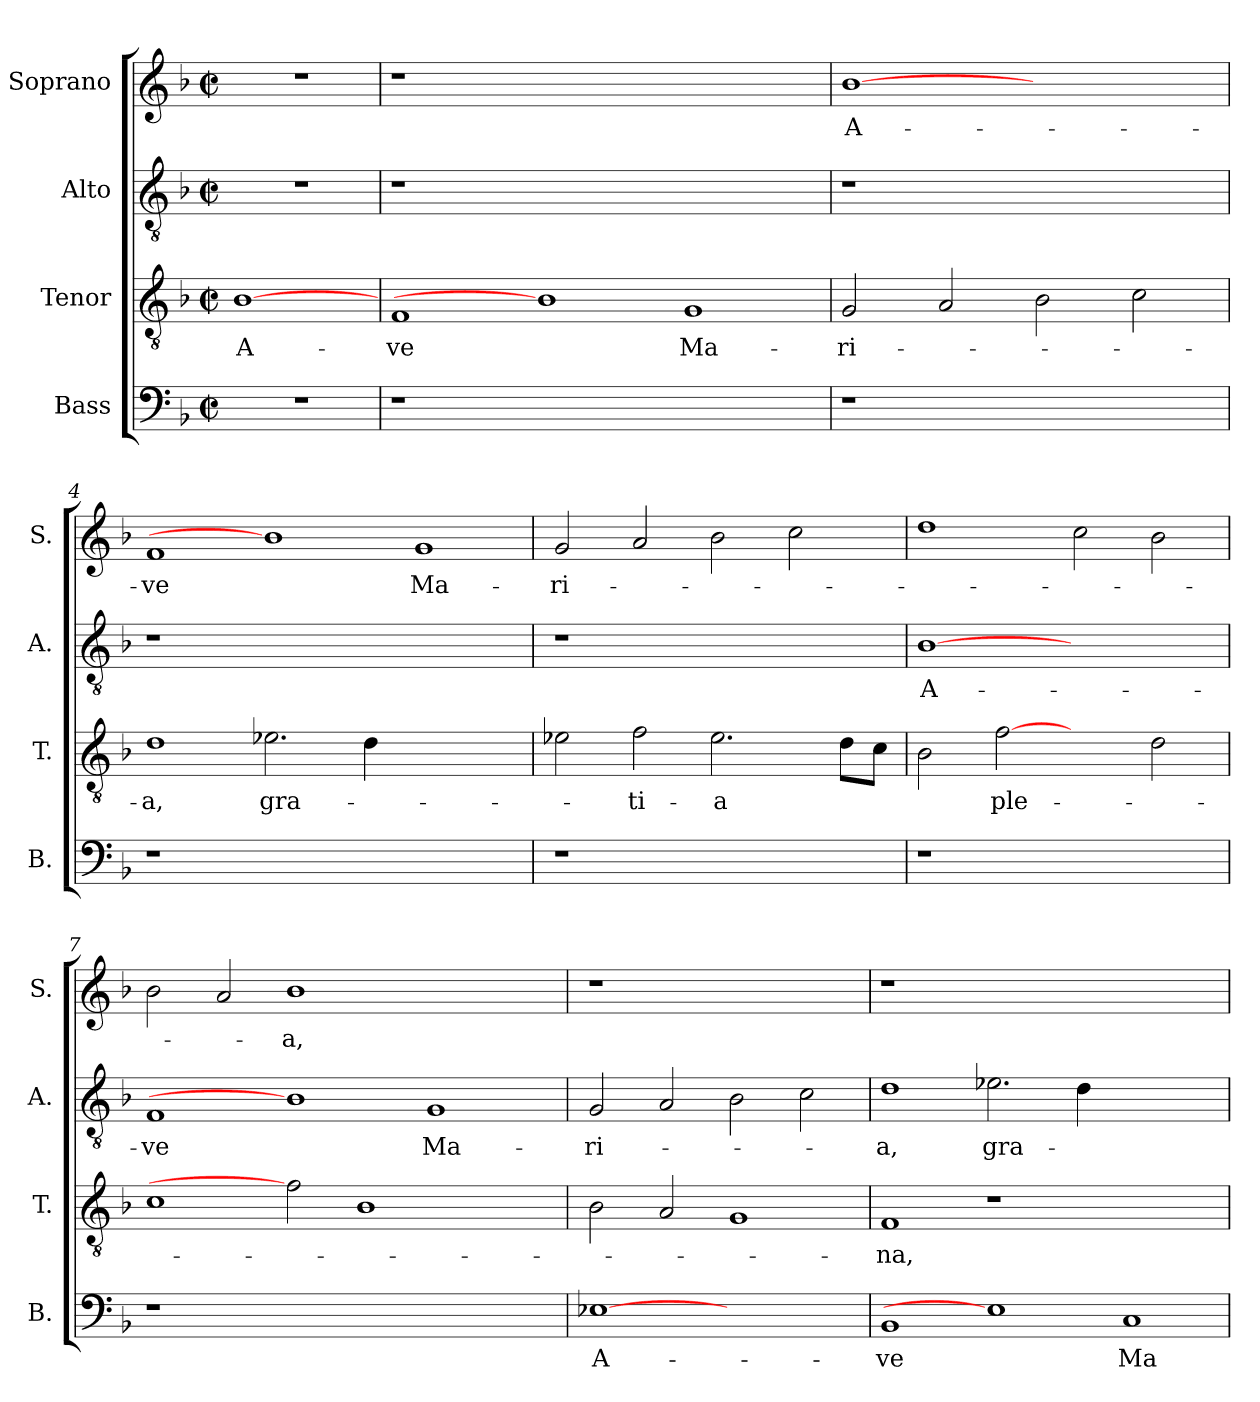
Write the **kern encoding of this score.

**kern	**text	**kern	**text	**kern	**text	**kern	**text
*part4	*part4	*part3	*part3	*part2	*part2	*part1	*part1
*staff4	*staff4	*staff3	*staff3	*staff2	*staff2	*staff1	*staff1
*I"Bass	*	*I"Tenor	*	*I"Alto	*	*I"Soprano	*
*I'B.	*	*I'T.	*	*I'A.	*	*I'S.	*
!!LO:PB:g=z
*clefF4	*	*clefGv2	*	*clefGv2	*	*clefG2	*
*k[b-]	*	*k[b-]	*	*k[b-]	*	*k[b-]	*
*F:	*	*F:	*	*F:	*	*F:	*
*M2/2	*	*M2/2	*	*M2/2	*	*M2/2	*
*met(c|)	*	*met(c|)	*	*met(c|)	*	*met(c|)	*
=1	=1	=1	=1	=1	=1	=1	=1
!	!	!	!LO:LY:b:rj	!	!	!	!
1r	.	[1B-	A-	1r	.	1r	.
=2	=2	=2	=2	=2	=2	=2	=2
!	!	!	!LO:LY:b:rj	!	!	!	!
1r	.	1F	-ve	1r	.	1r	.
0ryy	.	1B-]	.	0ryy	.	0ryy	.
!	!	!	!LO:LY:b:rj	!	!	!	!
.	.	1G	Ma-	.	.	.	.
=3	=3	=3	=3	=3	=3	=3	=3
!	!	!	!LO:LY:b:rj	!	!	!	!LO:LY:b:rj
1r	.	2G/	-ri-	1r	.	[1b-	A-
.	.	2A/	.	.	.	.	.
1ryy	.	2B-\	.	1ryy	.	1ryy	.
.	.	2c\	.	.	.	.	.
=4	=4	=4	=4	=4	=4	=4	=4
!	!	!	!LO:LY:b:rj	!	!	!	!LO:LY:b:rj
1r	.	1d	-a,	1r	.	1f	-ve
!	!	!	!LO:LY:b:rj	!	!	!	!
0ryy	.	2.e-X\	gra-	0ryy	.	1b-]	.
.	.	4d\	.	.	.	.	.
!	!	!	!	!	!	!	!LO:LY:b:rj
.	.	1ryy	.	.	.	1g	Ma-
=5	=5	=5	=5	=5	=5	=5	=5
!	!	!	!	!	!	!	!LO:LY:b:rj
1r	.	2e-X\	.	1r	.	2g/	-ri-
!	!	!	!LO:LY:b:rj	!	!	!	!
.	.	2f\	-ti-	.	.	2a/	.
!	!	!	!LO:LY:b:rj	!	!	!	!
1ryy	.	2.e-\	-a	1ryy	.	2b-\	.
.	.	.	.	.	.	2cc\	.
.	.	8d\L	.	.	.	.	.
.	.	8c\J	.	.	.	.	.
=6	=6	=6	=6	=6	=6	=6	=6
!	!	!	!	!	!LO:LY:b:rj	!	!
1r	.	2B-\	.	[1B-	A-	1dd	.
!	!	!	!LO:LY:b:rj	!	!	!	!
.	.	[2f	ple-	.	.	.	.
1ryy	.	2ryy	.	1ryy	.	2cc\	.
.	.	2d\	.	.	.	2b-\	.
!!LO:LB:g=z
=7	=7	=7	=7	=7	=7	=7	=7
!	!	!	!	!	!LO:LY:b:rj	!	!
1r	.	1c	.	1F	-ve	2b-\	.
.	.	.	.	.	.	2a/	.
!	!	!	!	!	!	!	!LO:LY:b:rj
0ryy	.	2f]	.	1B-]	.	1b-	-a,
.	.	1B-	.	.	.	.	.
!	!	!	!	!	!LO:LY:b:rj	!	!
.	.	.	.	1G	Ma-	1ryy	.
.	.	2ryy	.	.	.	.	.
=8	=8	=8	=8	=8	=8	=8	=8
!	!LO:LY:b	!	!	!	!LO:LY:b:rj	!	!
[1E-X	A-	2B-\	.	2G/	-ri-	1r	.
.	.	2A/	.	2A/	.	.	.
1ryy	.	1G	.	2B-\	.	1ryy	.
.	.	.	.	2c\	.	.	.
=9	=9	=9	=9	=9	=9	=9	=9
!	!LO:LY:b	!	!LO:LY:b:rj	!	!LO:LY:b:rj	!	!
1BB-	-ve	1F	-na,	1d	-a,	1r	.
!	!	!	!	!	!LO:LY:b:rj	!	!
1E-]	.	1r	.	2.e-X\	gra-	0ryy	.
.	.	.	.	4d\	.	.	.
!	!LO:LY:b	!	!	!	!	!	!
1C	Ma-	1ryy	.	1ryy	.	.	.
=	=	=	=	=	=	=	=
*-	*-	*-	*-	*-	*-	*-	*-
